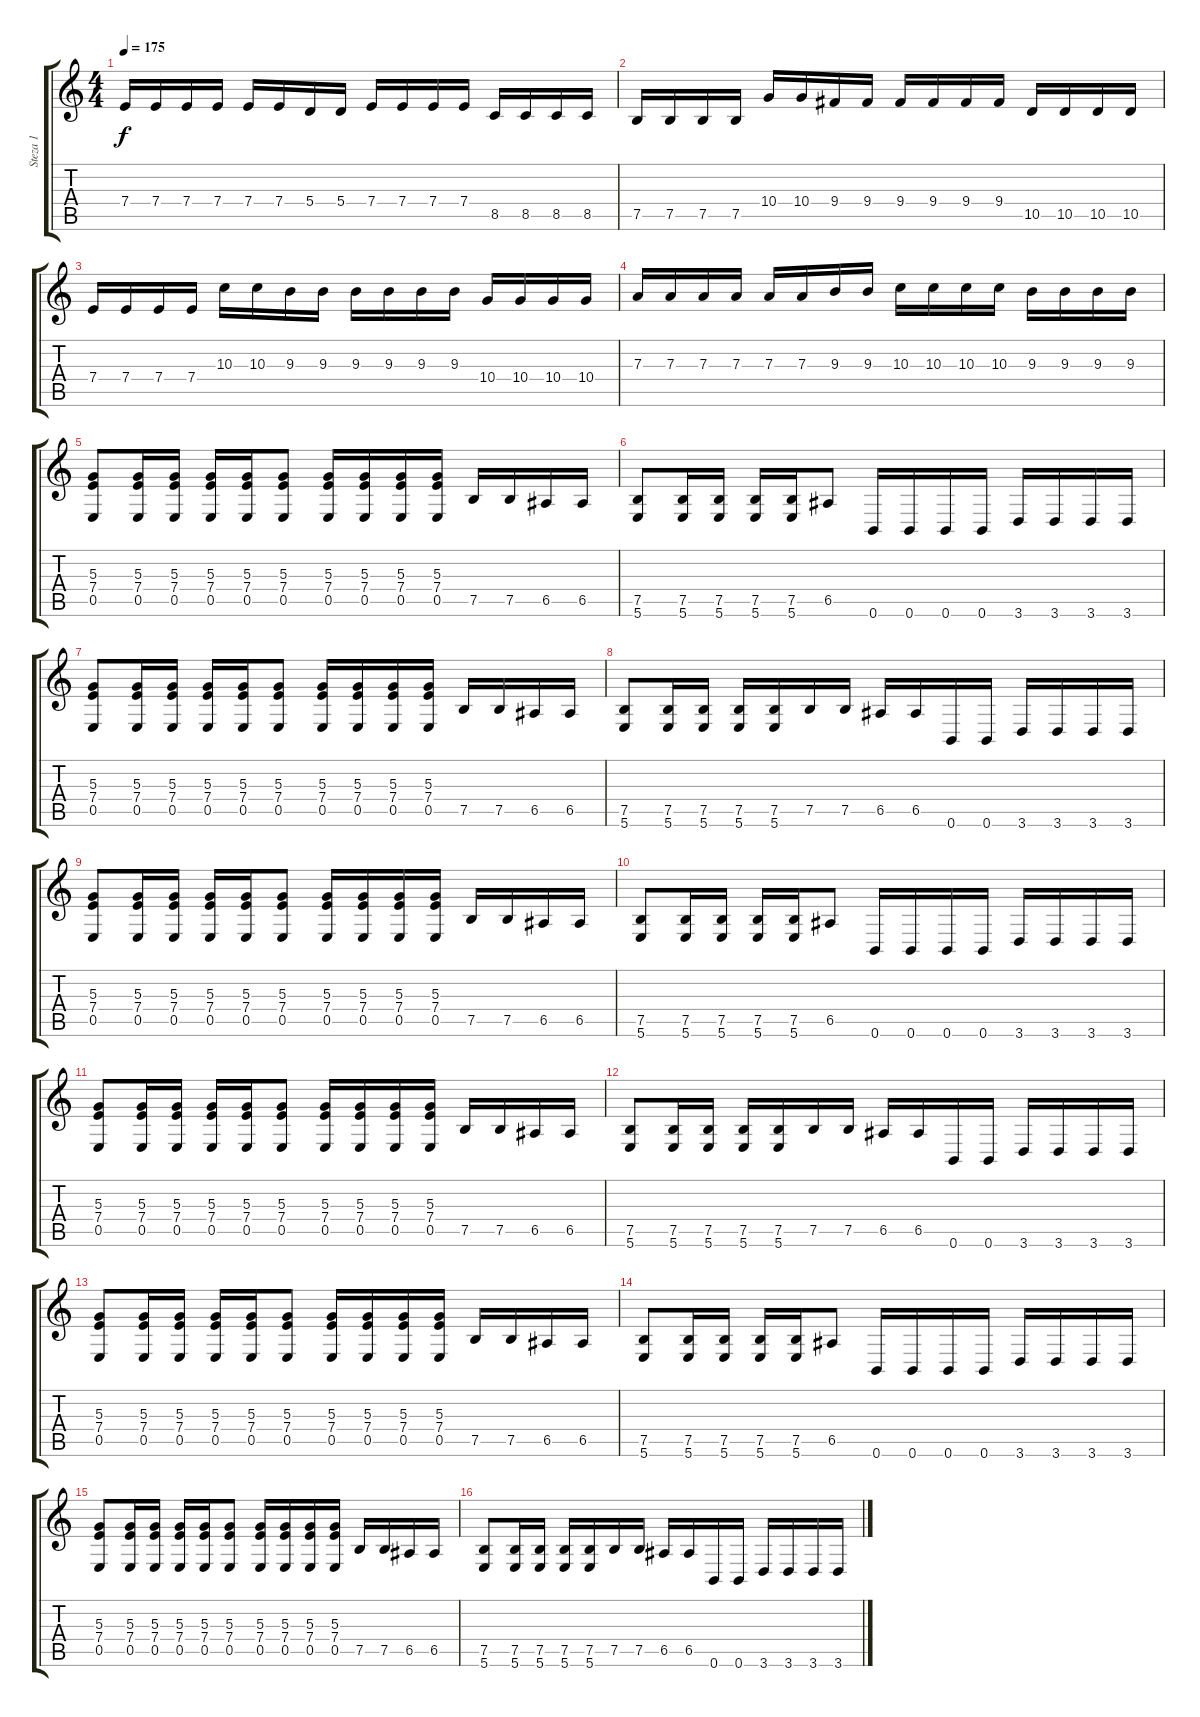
\track ("Steza 1" "Steza 1") {instrument distortionguitar}
\staff {score tabs}
\tuning (B3 Gb3 D3 A2 E2 B1) {hide}
\ts (4 4)
\tempo 175
\clef g2
\ks c
7.4.16{dy f} 7.4.16 7.4.16 7.4.16 7.4.16 7.4.16 5.4.16 5.4.16 7.4.16 7.4.16 7.4.16 7.4.16 8.5.16 8.5.16 8.5.16 8.5.16 |
7.5.16 7.5.16 7.5.16 7.5.16 10.4.16 10.4.16 9.4.16 9.4.16 9.4.16 9.4.16 9.4.16 9.4.16 10.5.16 10.5.16 10.5.16 10.5.16 |
7.4.16 7.4.16 7.4.16 7.4.16 10.3.16 10.3.16 9.3.16 9.3.16 9.3.16 9.3.16 9.3.16 9.3.16 10.4.16 10.4.16 10.4.16 10.4.16 |
7.3.16 7.3.16 7.3.16 7.3.16 7.3.16 7.3.16 9.3.16 9.3.16 10.3.16 10.3.16 10.3.16 10.3.16 9.3.16 9.3.16 9.3.16 9.3.16 |
(5.3 7.4 0.5).8 (5.3 7.4 0.5).16 (5.3 7.4 0.5).16 (5.3 7.4 0.5).16 (5.3 7.4 0.5).16 (5.3 7.4 0.5).8 (5.3 7.4 0.5).16 (5.3 7.4 0.5).16 (5.3 7.4 0.5).16 (5.3 7.4 0.5).16 7.5.16 7.5.16 6.5.16 6.5.16 |
(7.5 5.6).8 (7.5 5.6).16 (7.5 5.6).16 (7.5 5.6).16 (7.5 5.6).16 6.5.8 0.6.16 0.6.16 0.6.16 0.6.16 3.6.16 3.6.16 3.6.16 3.6.16 |
(5.3 7.4 0.5).8 (5.3 7.4 0.5).16 (5.3 7.4 0.5).16 (5.3 7.4 0.5).16 (5.3 7.4 0.5).16 (5.3 7.4 0.5).8 (5.3 7.4 0.5).16 (5.3 7.4 0.5).16 (5.3 7.4 0.5).16 (5.3 7.4 0.5).16 7.5.16 7.5.16 6.5.16 6.5.16 |
(7.5 5.6).8 (7.5 5.6).16 (7.5 5.6).16 (7.5 5.6).16 (7.5 5.6).16 7.5.16 7.5.16 6.5.16 6.5.16 0.6.16 0.6.16 3.6.16 3.6.16 3.6.16 3.6.16 |
(5.3 7.4 0.5).8 (5.3 7.4 0.5).16 (5.3 7.4 0.5).16 (5.3 7.4 0.5).16 (5.3 7.4 0.5).16 (5.3 7.4 0.5).8 (5.3 7.4 0.5).16 (5.3 7.4 0.5).16 (5.3 7.4 0.5).16 (5.3 7.4 0.5).16 7.5.16 7.5.16 6.5.16 6.5.16 |
(7.5 5.6).8 (7.5 5.6).16 (7.5 5.6).16 (7.5 5.6).16 (7.5 5.6).16 6.5.8 0.6.16 0.6.16 0.6.16 0.6.16 3.6.16 3.6.16 3.6.16 3.6.16 |
(5.3 7.4 0.5).8 (5.3 7.4 0.5).16 (5.3 7.4 0.5).16 (5.3 7.4 0.5).16 (5.3 7.4 0.5).16 (5.3 7.4 0.5).8 (5.3 7.4 0.5).16 (5.3 7.4 0.5).16 (5.3 7.4 0.5).16 (5.3 7.4 0.5).16 7.5.16 7.5.16 6.5.16 6.5.16 |
(7.5 5.6).8 (7.5 5.6).16 (7.5 5.6).16 (7.5 5.6).16 (7.5 5.6).16 7.5.16 7.5.16 6.5.16 6.5.16 0.6.16 0.6.16 3.6.16 3.6.16 3.6.16 3.6.16 |
(5.3 7.4 0.5).8 (5.3 7.4 0.5).16 (5.3 7.4 0.5).16 (5.3 7.4 0.5).16 (5.3 7.4 0.5).16 (5.3 7.4 0.5).8 (5.3 7.4 0.5).16 (5.3 7.4 0.5).16 (5.3 7.4 0.5).16 (5.3 7.4 0.5).16 7.5.16 7.5.16 6.5.16 6.5.16 |
(7.5 5.6).8 (7.5 5.6).16 (7.5 5.6).16 (7.5 5.6).16 (7.5 5.6).16 6.5.8 0.6.16 0.6.16 0.6.16 0.6.16 3.6.16 3.6.16 3.6.16 3.6.16 |
(5.3 7.4 0.5).8 (5.3 7.4 0.5).16 (5.3 7.4 0.5).16 (5.3 7.4 0.5).16 (5.3 7.4 0.5).16 (5.3 7.4 0.5).8 (5.3 7.4 0.5).16 (5.3 7.4 0.5).16 (5.3 7.4 0.5).16 (5.3 7.4 0.5).16 7.5.16 7.5.16 6.5.16 6.5.16 |
(7.5 5.6).8 (7.5 5.6).16 (7.5 5.6).16 (7.5 5.6).16 (7.5 5.6).16 7.5.16 7.5.16 6.5.16 6.5.16 0.6.16 0.6.16 3.6.16 3.6.16 3.6.16 3.6.16
